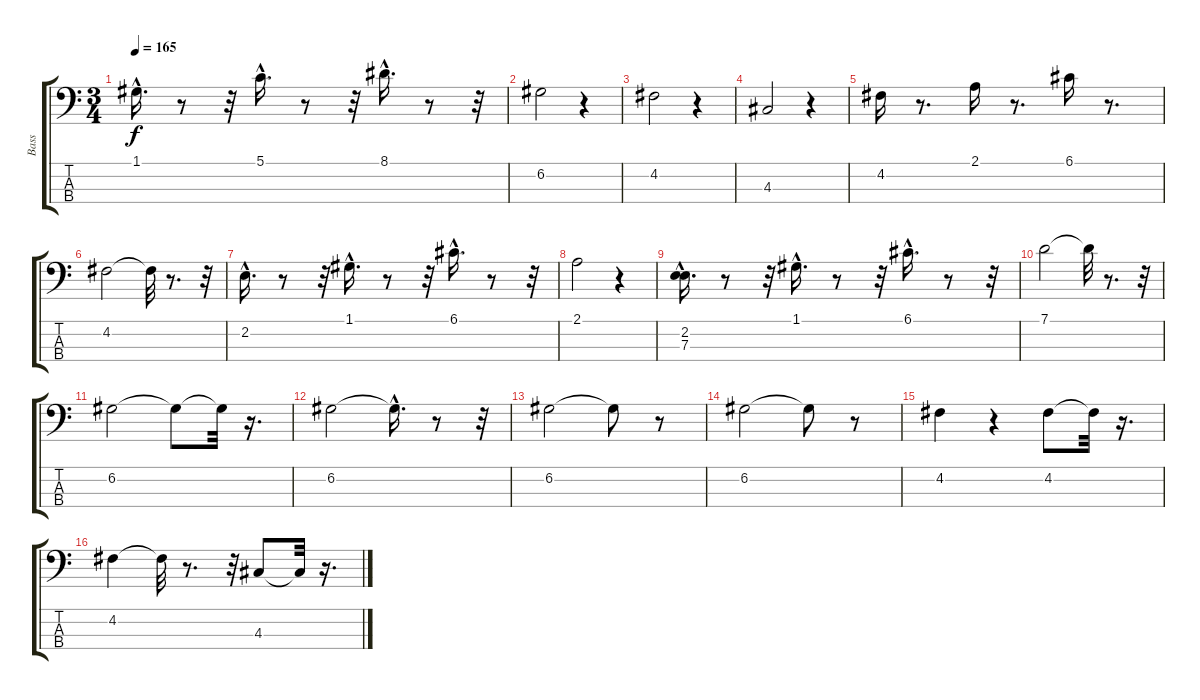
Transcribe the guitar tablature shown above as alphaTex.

\track ("Bass" "Bass") {instrument acousticbass}
\staff {score tabs}
\tuning (G2 D2 A1 E1) {hide}
\ts (3 4)
\tempo 165
\clef f4
\ks c
1.1{hac}.16{d dy f} r.8 r.32 5.1{hac}.16{d} r.8 r.32 8.1{hac}.16{d} r.8 r.32 |
6.2.2 r.4 |
4.2.2 r.4 |
4.3.2 r.4 |
4.2.16 r.8{d} 2.1.16 r.8{d} 6.1.16 r.8{d} |
4.2.2 4.2{t}.32 r.8{d} r.32 |
2.2{hac}.16{d} r.8 r.32 1.1{hac}.16{d} r.8 r.32 6.1{hac}.16{d} r.8 r.32 |
2.1.2 r.4 |
(2.2{hac} 7.3{hac}).16{d} r.8 r.32 1.1{hac}.16{d} r.8 r.32 6.1{hac}.16{d} r.8 r.32 |
7.1.2 7.1{t}.32 r.8{d} r.32 |
6.2.2 6.2{t}.8 6.2{t}.32 r.16{d} |
6.2.2 6.2{hac t}.16{d} r.8 r.32 |
6.2.2 6.2{t}.8 r.8 |
6.2.2 6.2{t}.8 r.8 |
4.2.4 r.4 4.2.8 4.2{t}.32 r.16{d} |
4.2.4 4.2{t}.32 r.8{d} r.32 4.3.8 4.3{t}.32 r.16{d}
